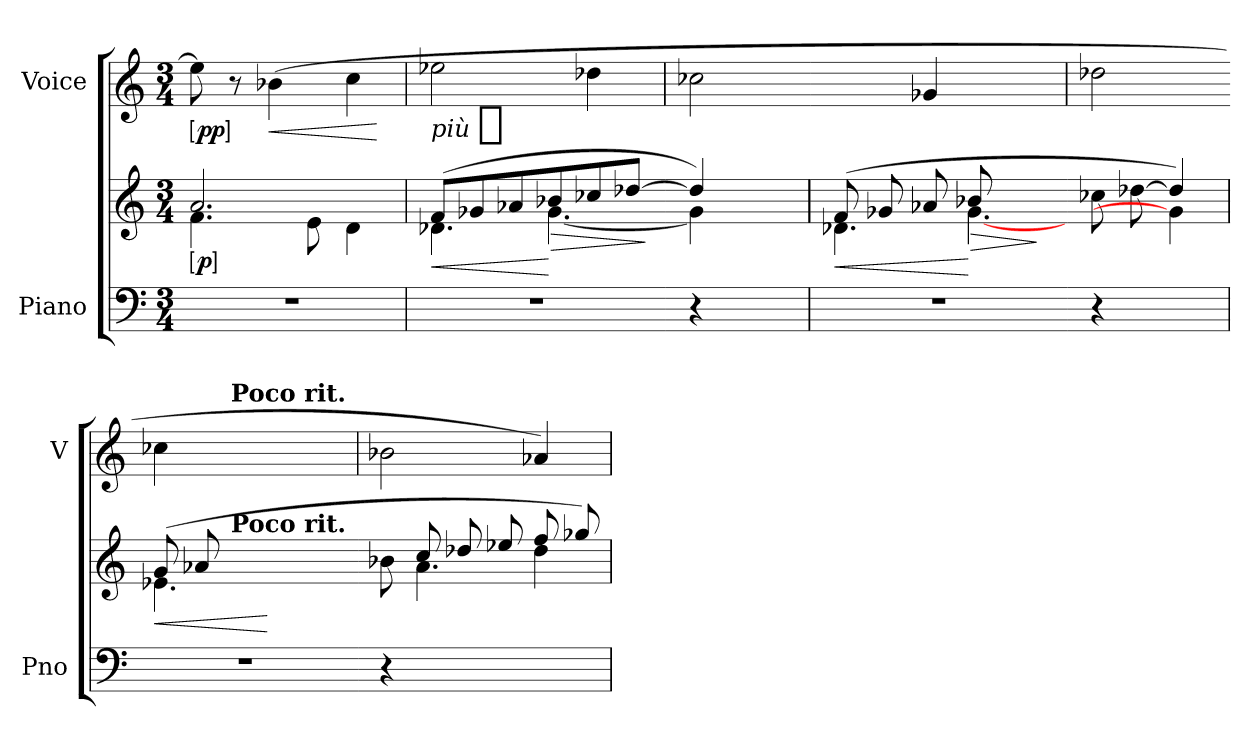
**kern	**kern	**dynam	**kern	**dynam
*part2	*part2	*part2	*part1	*part1
*staff3	*staff2	*staff2/3	*staff1	*staff1
*I"Piano	*	*	*I"Voice	*
*I'Pno	*	*	*I'V	*
*clefF4	*clefG2	*	*clefG2	*
*k[]	*k[]	*	*k[]	*
*C:	*C:	*	*C:	*
*M3/4	*M3/4	*	*M3/4	*
=	=	=	=	=
*	*^	*	*	*
!	!	!	!LO:DY:ed=brack	!	!LO:DY:ed=brack
4%3r	2.a	4.f	p	8ee]	pp
.	.	.	.	8r	.
!	!	!	!	!	!LO:HP:b
.	.	.	.	(4b-X	<
.	.	8e	.	.	.
.	.	4d	.	4cc	.
*	*v	*v	*	*	*
.	.	.	.	[
=	=	=	=	=
*	*^	*	*	*
!	!	!	!LO:HP:b	!	!LO:DY:t=più %s
2.r	(8fL	4.d-X	<	2ee-X	f
.	8g-X	.	.	.	.
.	8a-X	.	.	.	.
!	!	!	!LO:HP:n=1:b	!	!
.	8b-X	[4.g-	[ >	.	.
.	8cc-X	.	.	4dd-X	.
.	[8dd-XJ	.	.	.	.
*	*v	*v	*	*	*
.	.	]	.	.
=-	=-	=	=	=
*	*^	*	*	*
4r	4dd-])	4g-]	.	2cc-X	.
4ryy	4ryy	4ryy	.	.	.
=	=	=	=-	=-	=-
!	!	!	!LO:HP:b	!	!
2.r	(8f	4.d-X	<	4ryy	.
.	8g-X	.	.	.	.
.	8a-X	.	.	4g-X	.
!	!	!	!LO:HP:n=1:b	!	!
.	8b-X	[4.g-	[ >	.	.
.	4ryy	.	.	4ryy	.
*	*v	*v	*	*	*
.	.	]	.	.
=-	=-	=	=	=
*	*^	*	*	*
4r	8cc-X	4ryy	.	2dd-X	.
.	[8dd-X	.	.	.	.
4ryy	4dd-])	4g-]	.	.	.
=	=	=	=-	=-	=-
!	!	!	!LO:HP:b	!	!
2.r	(8g	4.e-X	<	4cc-X	.
.	8a-X	.	.	.	.
!	!	!	!	!LO:TX:a:B:t=Poco rit.	!
!	!LO:TX:a:B:t=Poco rit.	!	!	!	!
.	4.ryy	.	.	2ryy	.
.	.	4.ryy	[	.	.
.	8ryy	.	.	.	.
=-	=-	=-	=	=	=
4r	8b-X	8ryy	.	2b-X	.
.	8cc	4.a-	.	.	.
2ryy	8dd-X	.	.	.	.
.	8ee-X	.	.	.	.
.	8ff	4dd-	.	4a-X)	.
.	8gg-X)	.	.	.	.
*	*v	*v	*	*	*
=	=	=	=	=
*-	*-	*-	*-	*-
